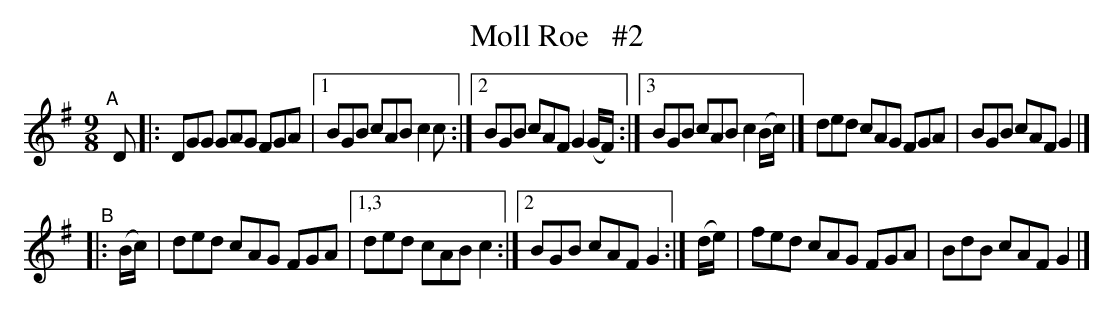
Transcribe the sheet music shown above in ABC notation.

X:1
T: Moll Roe   #2
M: 9/8
L: 1/8
K: G
"^A"\
[|] D |: DGG GAG FGA |[1 BGB cAB c2c \
                    :|[2 BGB cAF G2 (G/F/) \
                    :|[3 BGB cAB c2 (B/c/) |] ded cAG FGA | BGB cAF G2 |]
"^B"\
|: (B/c/) | ded cAG FGA |[1,3 ded cAB c2 \
                       :|[2 BGB cAF G2 :| (d/e/) | fed cAG FGA | BdB cAF G2 |]
